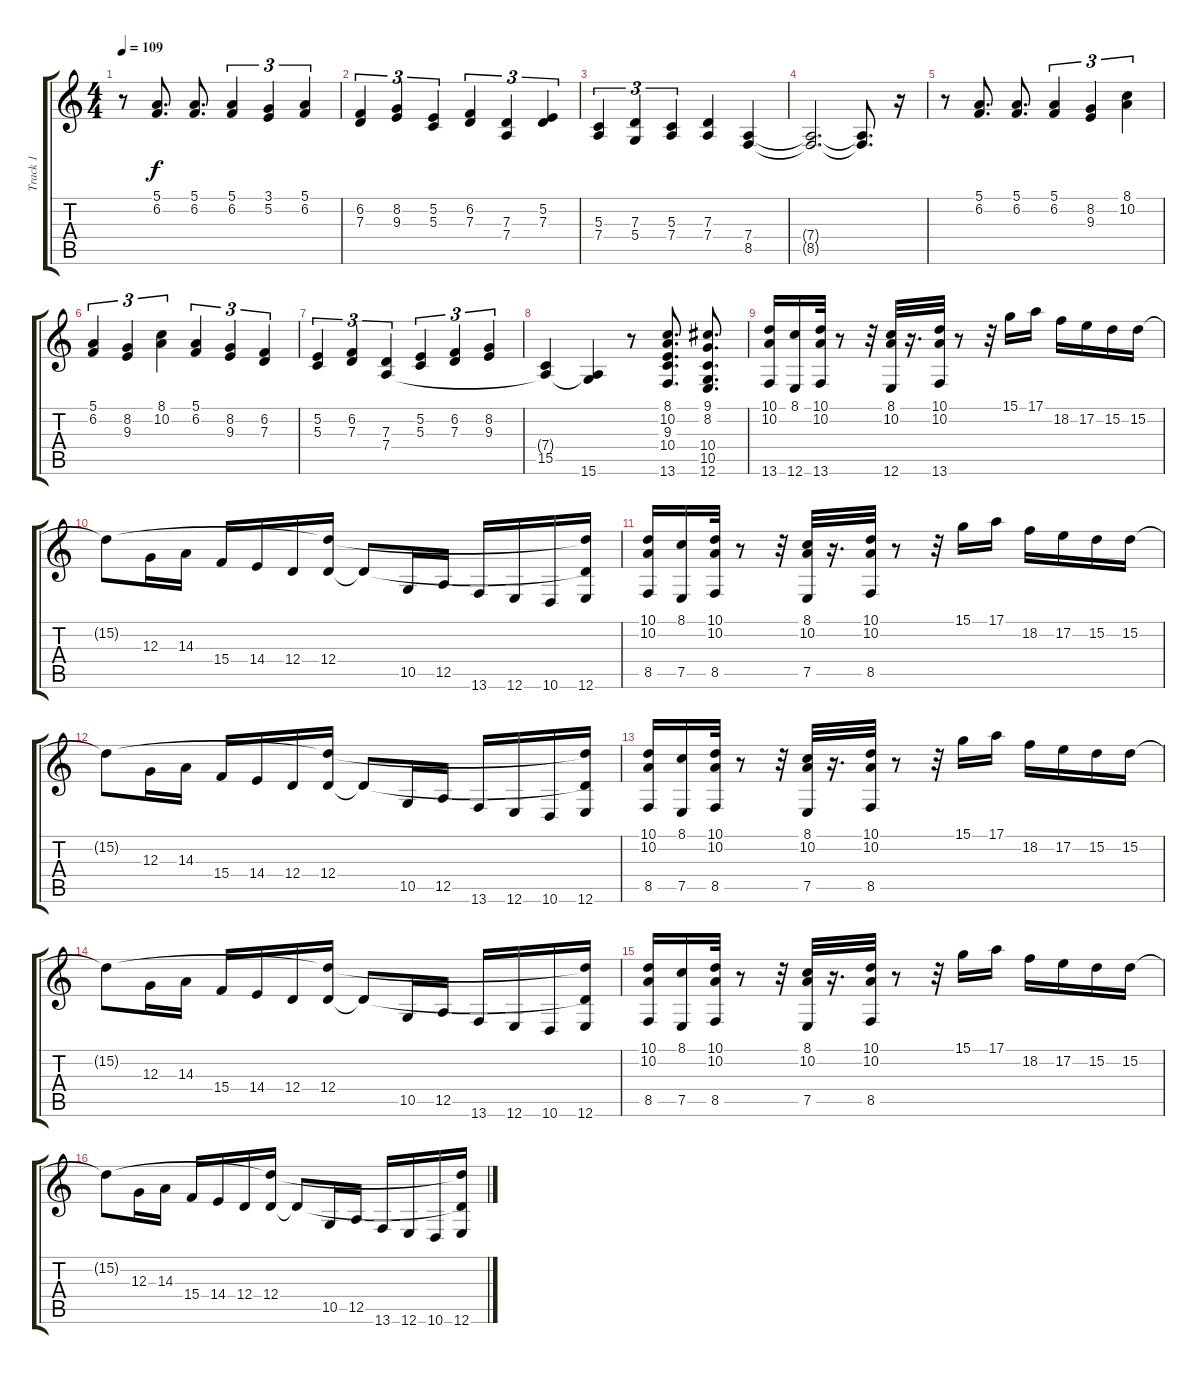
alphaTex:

\track ("Track 1" "Track 1") {instrument stringensemble1}
\staff {score tabs}
\tuning (E4 B3 G3 D3 A2 E2) {hide}
\ts (4 4)
\tempo 109
\clef g2
\ks c
r.8{dy f} (5.1 6.2).8{d} (5.1 6.2).8{d} (5.1 6.2).4{tu (3 2)} (3.1 5.2).4{tu (3 2)} (5.1 6.2).4{tu (3 2)} |
(6.2 7.3).4{tu (3 2)} (8.2 9.3).4{tu (3 2)} (5.2 5.3).4{tu (3 2)} (6.2 7.3).4{tu (3 2)} (7.3 7.4).4{tu (3 2)} (5.2 7.3).4{tu (3 2)} |
(5.3 7.4).4{tu (3 2)} (7.3 5.4).4{tu (3 2)} (5.3 7.4).4{tu (3 2)} (7.3 7.4).4 (7.4 8.5).4 |
(7.4{t} 8.5{t}).2{d} (7.4{t} 8.5{t}).8{d} r.16 |
r.8 (5.1 6.2).8{d} (5.1 6.2).8{d} (5.1 6.2).4{tu (3 2)} (8.2 9.3).4{tu (3 2)} (8.1 10.2).4{tu (3 2)} |
(5.1 6.2).4{tu (3 2)} (8.2 9.3).4{tu (3 2)} (8.1 10.2).4{tu (3 2)} (5.1 6.2).4{tu (3 2)} (8.2 9.3).4{tu (3 2)} (6.2 7.3).4{tu (3 2)} |
(5.2 5.3).4{tu (3 2)} (6.2 7.3).4{tu (3 2)} (7.3 7.4).4{tu (3 2)} (5.2 5.3).4{tu (3 2)} (6.2 7.3).4{tu (3 2)} (8.2 9.3).4{tu (3 2)} |
(7.4{t} 15.5).4 (7.4{t} 15.6).4 r.8 (8.1 10.2 9.3 10.4 13.6).8{d} (9.1 8.2 10.4 10.5 12.6).8{d} |
(10.1 10.2 13.6).16 (8.1 12.6).16 (10.1 10.2 13.6).32 r.8 r.32 (8.1 10.2 12.6).32 r.16{d} (10.1 10.2 13.6).32 r.8 r.32 15.1.16 17.1.16 18.2.16 17.2.16 15.2.16 15.2.16 |
15.2{t}.8 12.3.16 14.3.16 15.4.16 14.4.16 12.4.16 (15.2{t} 12.4).16 12.4{t}.8 10.5.16 12.5.16 13.6.16 12.6.16 10.6.16 (15.2{t} 12.4{t} 12.6).16 |
(10.1 10.2 8.5).16 (8.1 7.5).16 (10.1 10.2 8.5).32 r.8 r.32 (8.1 10.2 7.5).32 r.16{d} (10.1 10.2 8.5).32 r.8 r.32 15.1.16 17.1.16 18.2.16 17.2.16 15.2.16 15.2.16 |
15.2{t}.8 12.3.16 14.3.16 15.4.16 14.4.16 12.4.16 (15.2{t} 12.4).16 12.4{t}.8 10.5.16 12.5.16 13.6.16 12.6.16 10.6.16 (15.2{t} 12.4{t} 12.6).16 |
(10.1 10.2 8.5).16 (8.1 7.5).16 (10.1 10.2 8.5).32 r.8 r.32 (8.1 10.2 7.5).32 r.16{d} (10.1 10.2 8.5).32 r.8 r.32 15.1.16 17.1.16 18.2.16 17.2.16 15.2.16 15.2.16 |
15.2{t}.8 12.3.16 14.3.16 15.4.16 14.4.16 12.4.16 (15.2{t} 12.4).16 12.4{t}.8 10.5.16 12.5.16 13.6.16 12.6.16 10.6.16 (15.2{t} 12.4{t} 12.6).16 |
(10.1 10.2 8.5).16 (8.1 7.5).16 (10.1 10.2 8.5).32 r.8 r.32 (8.1 10.2 7.5).32 r.16{d} (10.1 10.2 8.5).32 r.8 r.32 15.1.16 17.1.16 18.2.16 17.2.16 15.2.16 15.2.16 |
15.2{t}.8 12.3.16 14.3.16 15.4.16 14.4.16 12.4.16 (15.2{t} 12.4).16 12.4{t}.8 10.5.16 12.5.16 13.6.16 12.6.16 10.6.16 (15.2{t} 12.4{t} 12.6).16
